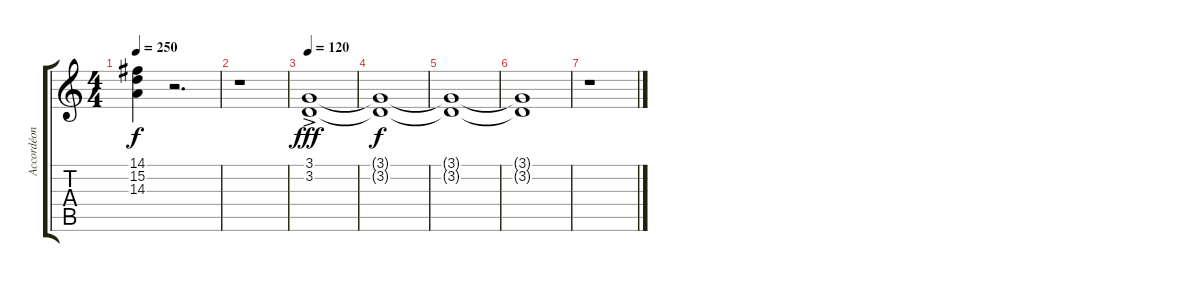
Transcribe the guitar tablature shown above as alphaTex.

\track ("Accordéon" "Accordéon") {instrument accordion}
\staff {score tabs}
\tuning (E4 B3 G3 D3 A2 E2) {hide}
\ts (4 4)
\tempo 250
\clef g2
\ks c
(14.1 15.2 14.3).4{dy f} r.2{d} |
r.1{volume 8} |
\tempo 120
(3.1 3.2{ac}).1{dy fff volume 0} |
(3.1{t} 3.2{t}).1{dy f} |
(3.1{t} 3.2{t}).1 |
(3.1{t} 3.2{t}).1 |
r.1
